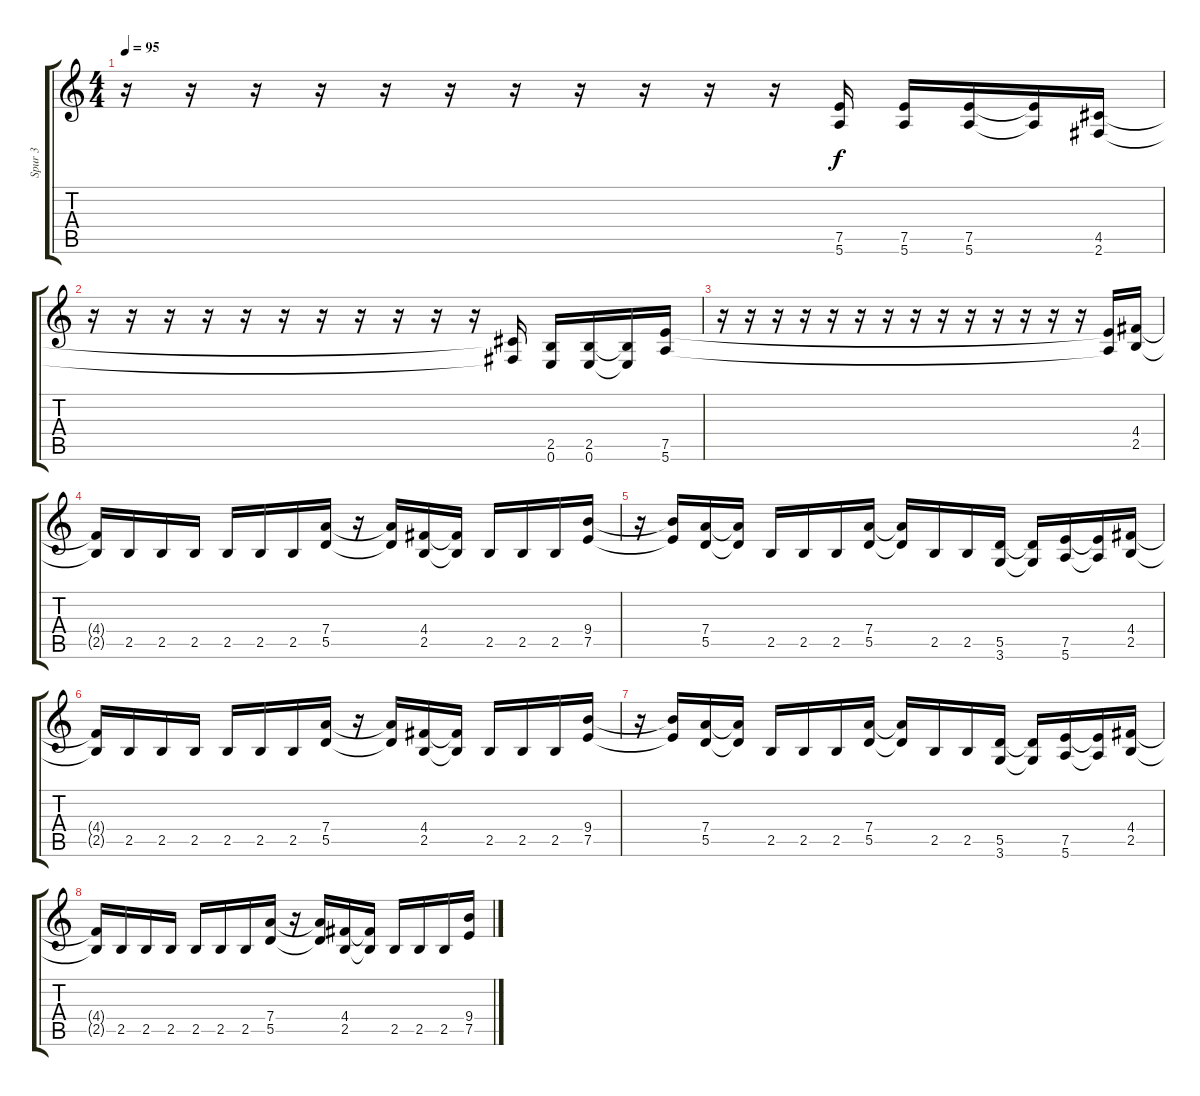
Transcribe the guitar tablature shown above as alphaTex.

\track ("Spur 3" "Spur 3") {instrument distortionguitar}
\staff {score tabs}
\tuning (E4 B3 G3 D3 A2 E2) {hide}
\ts (4 4)
\tempo 95
\clef g2
\ks c
r.16{dy f} r.16 r.16 r.16 r.16 r.16 r.16 r.16 r.16 r.16 r.16 (7.5{t} 5.6{t}).16 (7.5 5.6).16 (7.5 5.6).16 (7.5{t} 5.6{t}).16 (4.5 2.6).16 |
r.16 r.16 r.16 r.16 r.16 r.16 r.16 r.16 r.16 r.16 r.16 (4.5{t} 2.6{t}).16 (2.5 0.6).16 (2.5 0.6).16 (2.5{t} 0.6{t}).16 (7.5 5.6).16 |
r.16 r.16 r.16 r.16 r.16 r.16 r.16 r.16 r.16 r.16 r.16 r.16 r.16 r.16 (7.5{t} 5.6{t}).16 (4.4 2.5).16 |
(4.4{t} 2.5{t}).16 2.5.16 2.5.16 2.5.16 2.5.16 2.5.16 2.5.16 (7.4 5.5).16 r.16 (7.4{t} 5.5{t}).16 (4.4 2.5).16 (4.4{t} 2.5{t}).16 2.5.16 2.5.16 2.5.16 (9.4 7.5).16 |
r.16 (9.4{t} 7.5{t}).16 (7.4 5.5).16 (7.4{t} 5.5{t}).16 2.5.16 2.5.16 2.5.16 (7.4 5.5).16 (7.4{t} 5.5{t}).16 2.5.16 2.5.16 (5.5 3.6).16 (5.5{t} 3.6{t}).16 (7.5 5.6).16 (7.5{t} 5.6{t}).16 (4.4 2.5).16 |
(4.4{t} 2.5{t}).16 2.5.16 2.5.16 2.5.16 2.5.16 2.5.16 2.5.16 (7.4 5.5).16 r.16 (7.4{t} 5.5{t}).16 (4.4 2.5).16 (4.4{t} 2.5{t}).16 2.5.16 2.5.16 2.5.16 (9.4 7.5).16 |
r.16 (9.4{t} 7.5{t}).16 (7.4 5.5).16 (7.4{t} 5.5{t}).16 2.5.16 2.5.16 2.5.16 (7.4 5.5).16 (7.4{t} 5.5{t}).16 2.5.16 2.5.16 (5.5 3.6).16 (5.5{t} 3.6{t}).16 (7.5 5.6).16 (7.5{t} 5.6{t}).16 (4.4 2.5).16 |
(4.4{t} 2.5{t}).16 2.5.16 2.5.16 2.5.16 2.5.16 2.5.16 2.5.16 (7.4 5.5).16 r.16 (7.4{t} 5.5{t}).16 (4.4 2.5).16 (4.4{t} 2.5{t}).16 2.5.16 2.5.16 2.5.16 (9.4 7.5).16
